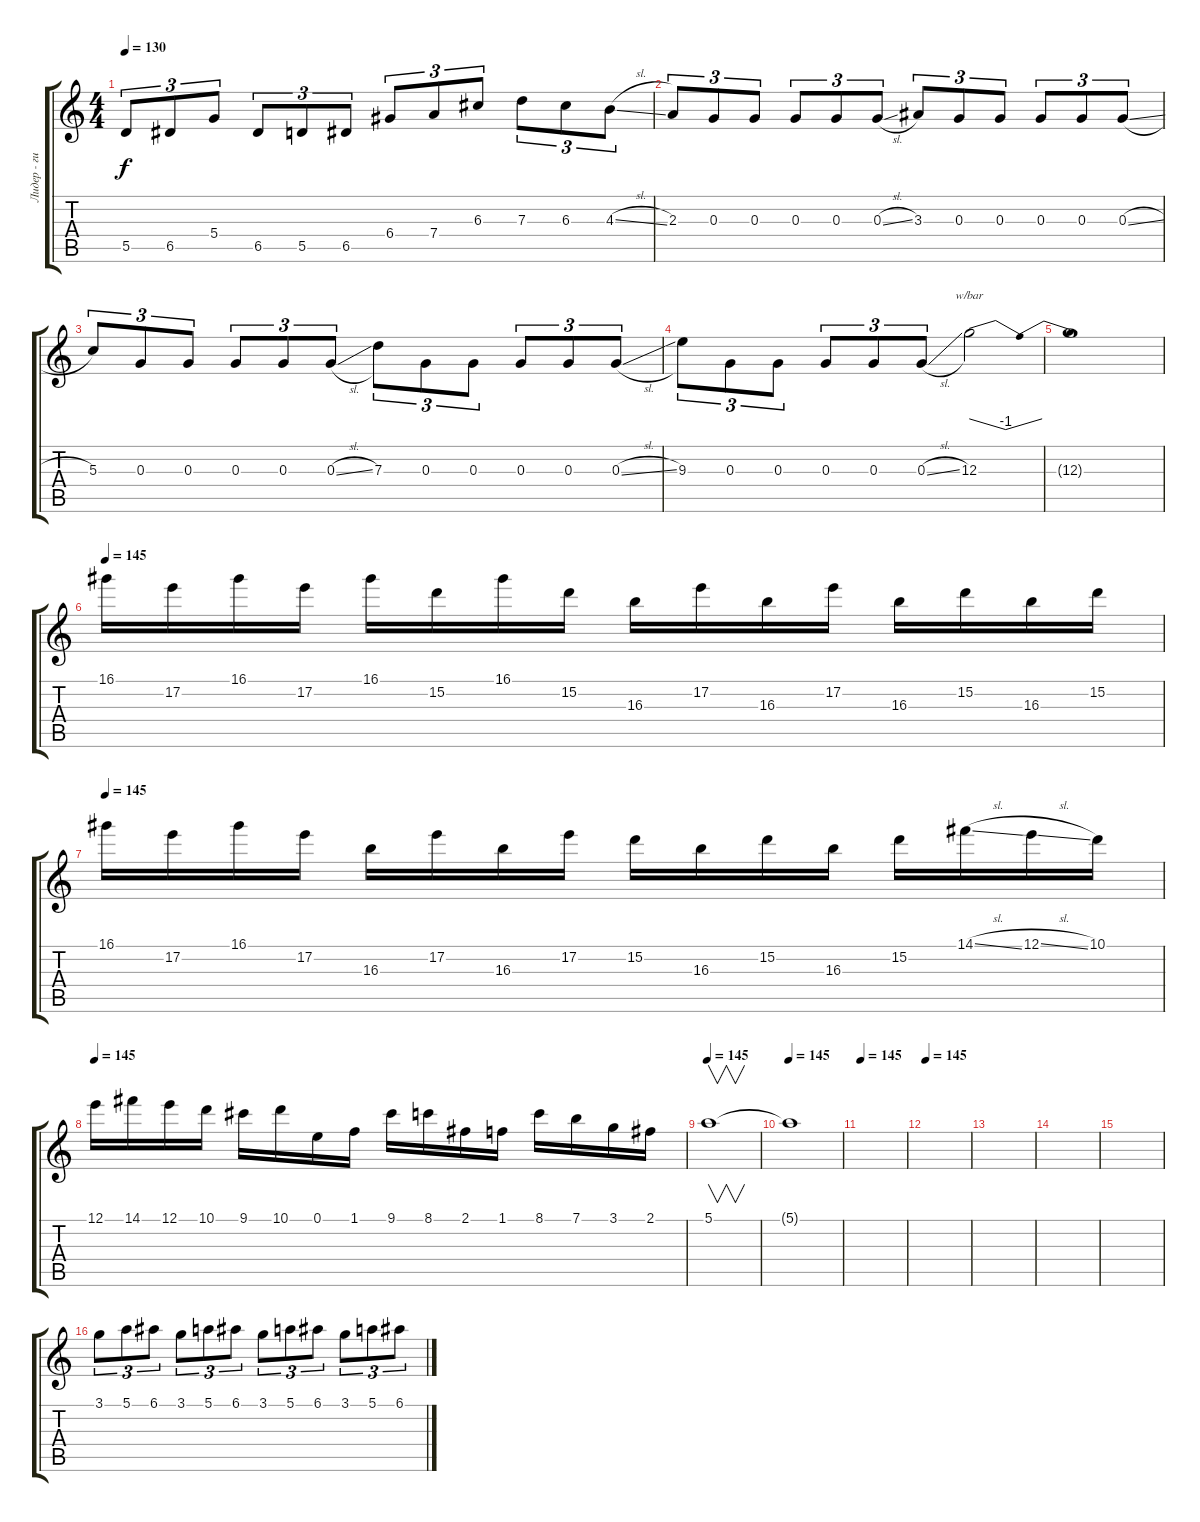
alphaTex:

\track ("Лидер - гитара" "Лидер - ги") {instrument distortionguitar}
\staff {score tabs}
\tuning (E4 B3 G3 D3 A2 E2) {hide}
\ts (4 4)
\tempo 130
\clef g2
\ks c
5.5.8{tu (3 2) dy f} 6.5.8{tu (3 2)} 5.4.8{tu (3 2)} 6.5.8{tu (3 2)} 5.5.8{tu (3 2)} 6.5.8{tu (3 2)} 6.4.8{tu (3 2)} 7.4.8{tu (3 2)} 6.3.8{tu (3 2)} 7.3.8{tu (3 2)} 6.3.8{tu (3 2)} 4.3{sl}.8{tu (3 2)} |
2.3.8{tu (3 2)} 0.3.8{tu (3 2)} 0.3.8{tu (3 2)} 0.3.8{tu (3 2)} 0.3.8{tu (3 2)} 0.3{sl}.8{tu (3 2)} 3.3.8{tu (3 2)} 0.3.8{tu (3 2)} 0.3.8{tu (3 2)} 0.3.8{tu (3 2)} 0.3.8{tu (3 2)} 0.3{sl}.8{tu (3 2)} |
5.3.8{tu (3 2)} 0.3.8{tu (3 2)} 0.3.8{tu (3 2)} 0.3.8{tu (3 2)} 0.3.8{tu (3 2)} 0.3{sl}.8{tu (3 2)} 7.3.8{tu (3 2)} 0.3.8{tu (3 2)} 0.3.8{tu (3 2)} 0.3.8{tu (3 2)} 0.3.8{tu (3 2)} 0.3{sl}.8{tu (3 2)} |
9.3.8{tu (3 2)} 0.3.8{tu (3 2)} 0.3.8{tu (3 2)} 0.3.8{tu (3 2)} 0.3.8{tu (3 2)} 0.3{sl}.8{tu (3 2)} 12.3.2{tbe (dip default 0 0 30 -4 60 0)} |
12.3{t}.1 |
\tempo 145
16.1.16 17.2.16 16.1.16 17.2.16 16.1.16 15.2.16 16.1.16 15.2.16 16.3.16 17.2.16 16.3.16 17.2.16 16.3.16 15.2.16 16.3.16 15.2.16 |
\tempo 145
16.1.16 17.2.16 16.1.16 17.2.16 16.3.16 17.2.16 16.3.16 17.2.16 15.2.16 16.3.16 15.2.16 16.3.16 15.2.16 14.1{sl}.16 12.1{sl}.16 10.1.16 |
\tempo 145
12.1.16 14.1.16 12.1.16 10.1.16 9.1.16 10.1.16 0.1.16 1.1.16 9.1.16 8.1.16 2.1.16 1.1.16 8.1.16 7.1.16 3.1.16 2.1.16 |
\tempo 145
5.1.1{v} |
\tempo 145
5.1{t}.1 |
\tempo 145
|
\tempo 145
|
|
|
|
3.1.8{tu (3 2)} 5.1.8{tu (3 2)} 6.1.8{tu (3 2)} 3.1.8{tu (3 2)} 5.1.8{tu (3 2)} 6.1.8{tu (3 2)} 3.1.8{tu (3 2)} 5.1.8{tu (3 2)} 6.1.8{tu (3 2)} 3.1.8{tu (3 2)} 5.1.8{tu (3 2)} 6.1.8{tu (3 2)}
